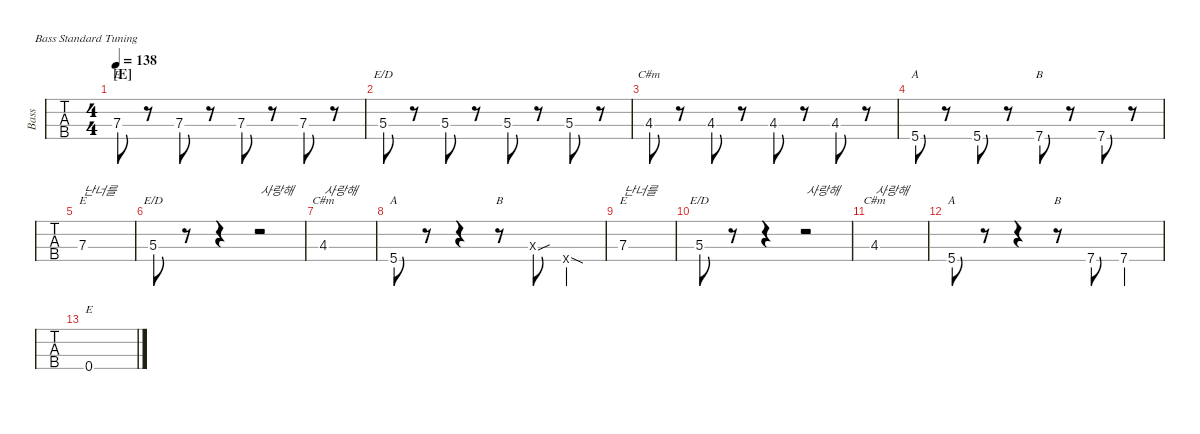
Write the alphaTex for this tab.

\defaultSystemsLayout 4
\hideDynamics
\bracketExtendMode nobrackets
\track ("Bass" "Bass") {defaultSystemsLayout 4 instrument electricbassfinger}
\staff {tabs}
\tuning (G2 D2 A1 E1)
\chord ("E" x x 7 x) {firstfret 7 showdiagram false showfingering false}
\chord ("E/D" x x 5 x) {showdiagram false showfingering false}
\chord ("C#m" x x 4 x) {showdiagram false showfingering false}
\chord ("A" x x x 5) {showdiagram false showfingering false}
\chord ("B" x x x x)
\chord ("B" x x x 7) {firstfret 7 showdiagram false showfingering false}
\chord ("E" x x x 0) {showdiagram false showfingering false}
\ts (4 4)
\section ("E" "")
\tempo 138
\clef f4
\ks c
7.3.8{ch "E" dy mf} r.8 7.3.8 r.8 7.3.8 r.8 7.3.8 r.8 |
5.3.8{ch "E/D"} r.8 5.3.8 r.8 5.3.8 r.8 5.3.8 r.8 |
4.3{acc #}.8{ch "C#m"} r.8 4.3{acc #}.8 r.8 4.3{acc #}.8 r.8 4.3{acc #}.8 r.8 |
5.4.8{ch "A"} r.8 5.4.8 r.8 7.4.8{ch "B"} r.8 7.4.8 r.8 |
7.3.1{ch "E" txt "난너를"} |
5.3.8{ch "E/D"} r.8 r.4 r.2{txt "사랑해"} |
4.3{acc #}.1{ch "C#m" txt "사랑해"} |
5.4.8{ch "A"} r.8 r.4 r.8{ch "B"} 0.3{sou x}.8 0.4{sod x}.4 |
7.3.1{ch "E" txt "난너를"} |
5.3.8{ch "E/D"} r.8 r.4 r.2{txt "사랑해"} |
4.3{acc #}.1{ch "C#m" txt "사랑해"} |
5.4.8{ch "A"} r.8 r.4 r.8{ch "B"} 7.4.8 7.4.4 |
0.4.1{ch "E"}
